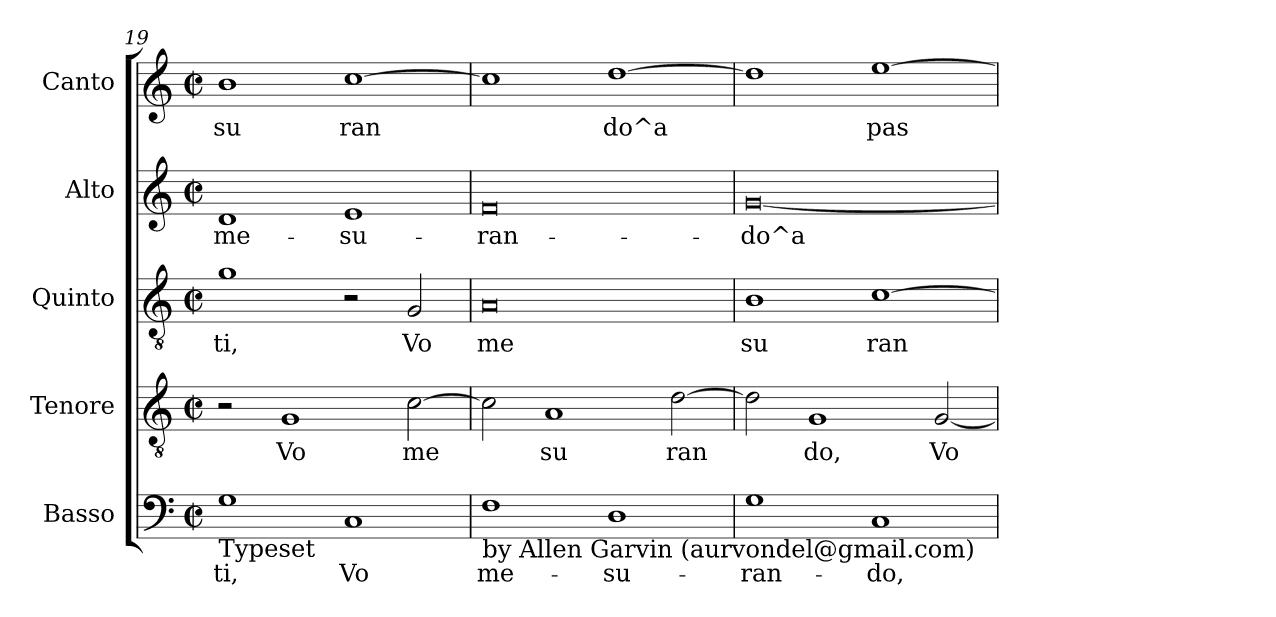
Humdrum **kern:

**kern	**text	**kern	**text	**kern	**text	**kern	**text	**kern	**text
*part5	*part5	*part4	*part4	*part3	*part3	*part2	*part2	*part1	*part1
*staff5	*staff5	*staff4	*staff4	*staff3	*staff3	*staff2	*staff2	*staff1	*staff1
*I"Basso	*	*I"Tenore	*	*I"Quinto	*	*I"Alto	*	*I"Canto	*
*I'Basso	*	*I'Tenore	*	*I'Quinto	*	*I'Alto	*	*I'Canto	*
*clefF4	*	*clefGv2	*	*clefGv2	*	*clefG2	*	*clefG2	*
*k[]	*	*k[]	*	*k[]	*	*k[]	*	*k[]	*
*C:	*	*C:	*	*C:	*	*C:	*	*C:	*
*M2/2	*	*M2/2	*	*M2/2	*	*M2/2	*	*M2/2	*
*met(c|)	*	*met(c|)	*	*met(c|)	*	*met(c|)	*	*met(c|)	*
=19	=19	=19	=19	=19	=19	=19	=19	=19	=19
!LO:TX:b:t=Typeset	!	!	!	!	!	!	!	!	!
!	!LO:LY:b:cj	!	!	!	!LO:LY:b:cj	!	!LO:LY:b:cj	!	!LO:LY:b:cj
1G	-ti,	2r	.	1g	ti,	1d	me-	1b	su
!	!	!	!LO:LY:b:cj	!	!	!	!	!	!
.	.	1G	Vo	.	.	.	.	.	.
!	!LO:LY:b:cj	!	!	!	!	!	!LO:LY:b:cj	!	!LO:LY:b:cj
1C	Vo	.	.	2r	.	1e	-su-	[>1cc	ran
!	!	!	!LO:LY:b:cj	!	!LO:LY:b:cj	!	!	!	!
.	.	[>2c\	me	2G/	Vo	.	.	.	.
=20	=20	=20	=20	=20	=20	=20	=20	=20	=20
!LO:TX:b:t=by Allen Garvin (aurvondel@gmail.com)	!	!	!	!	!	!	!	!	!
!	!LO:LY:b:cj	!	!LO:LY:b:cj	!	!LO:LY:b:cj	!	!LO:LY:b:cj	!	!LO:LY:b:cj
1F	me-	2c\]	.	0A	me	0f	-ran-	1cc]	.
!	!	!	!LO:LY:b:cj	!	!	!	!	!	!
.	.	1A	su	.	.	.	.	.	.
!	!LO:LY:b:cj	!	!	!	!	!	!	!	!LO:LY:b:cj
1D	-su-	.	.	.	.	.	.	[>1dd	do^a
!	!	!	!LO:LY:b:cj	!	!	!	!	!	!
.	.	[>2d\	ran	.	.	.	.	.	.
=21	=21	=21	=21	=21	=21	=21	=21	=21	=21
!	!LO:LY:b:cj	!	!LO:LY:b:cj	!	!LO:LY:b:cj	!	!LO:LY:b:cj	!	!LO:LY:b:cj
1G	-ran-	2d\]	.	1B	su	[<0g	-do^a	1dd]	.
!	!	!	!LO:LY:b:cj	!	!	!	!	!	!
.	.	1G	do,	.	.	.	.	.	.
!	!LO:LY:b:cj	!	!	!	!LO:LY:b:cj	!	!	!	!LO:LY:b:cj
1C	-do,	.	.	[>1c	ran	.	.	[>1ee	pas
!	!	!	!LO:LY:b:cj	!	!	!	!	!	!
.	.	[<2G/	Vo	.	.	.	.	.	.
=	=	=	=	=	=	=	=	=	=
*-	*-	*-	*-	*-	*-	*-	*-	*-	*-
